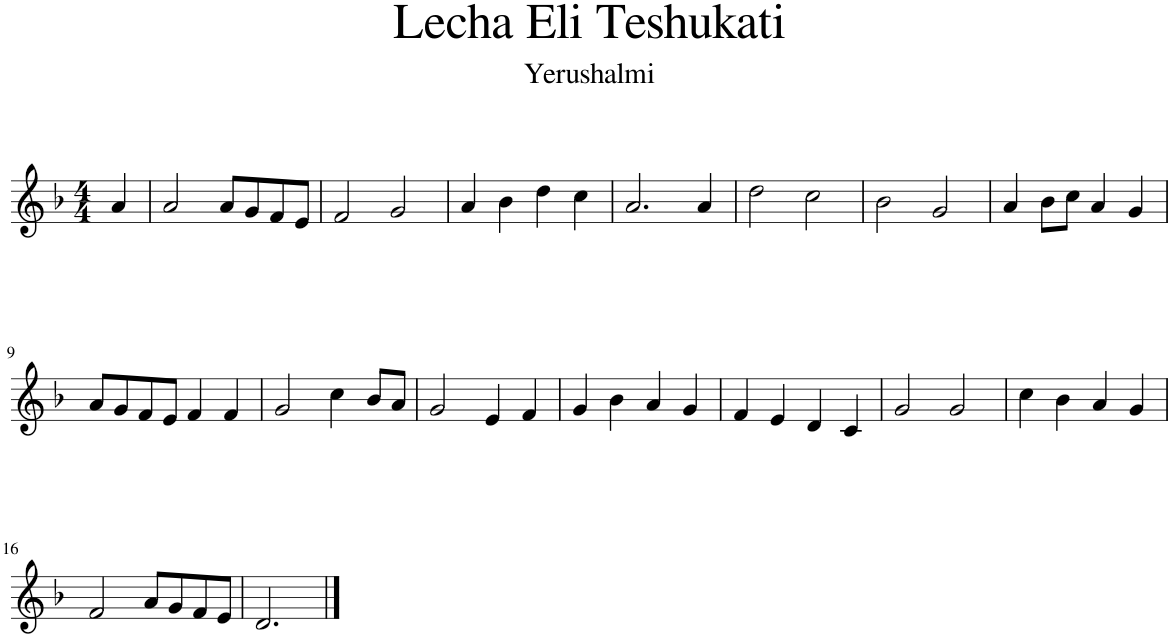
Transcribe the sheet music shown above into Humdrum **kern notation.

**kern
*part1
*staff1
*I"Bb Trumpet
*I'Bb Tpt.
*clefG2
*Trd1c2
*k[b-]
*M4/4
=1
4a/
=2
2a/
8a/L
8g/
8f/
8e/J
=3
2f/
2g/
=4
4a/
4b-\
4dd\
4cc\
=5
2.a/
4a/
=6
2dd\
2cc\
=7
2b-\
2g/
=8
4a/
8b-\L
8cc\J
4a/
4g/
!!LO:LB:g=z
=9
8a/L
8g/
8f/
8e/J
4f/
4f/
=10
2g/
4cc\
8b-/L
8a/J
=11
2g/
4e/
4f/
=12
4g/
4b-\
4a/
4g/
=13
4f/
4e/
4d/
4c/
=14
2g/
2g/
=15
4cc\
4b-\
4a/
4g/
!!LO:LB:g=z
=16
2f/
8a/L
8g/
8f/
8e/J
=17
2.d/
==
*-
